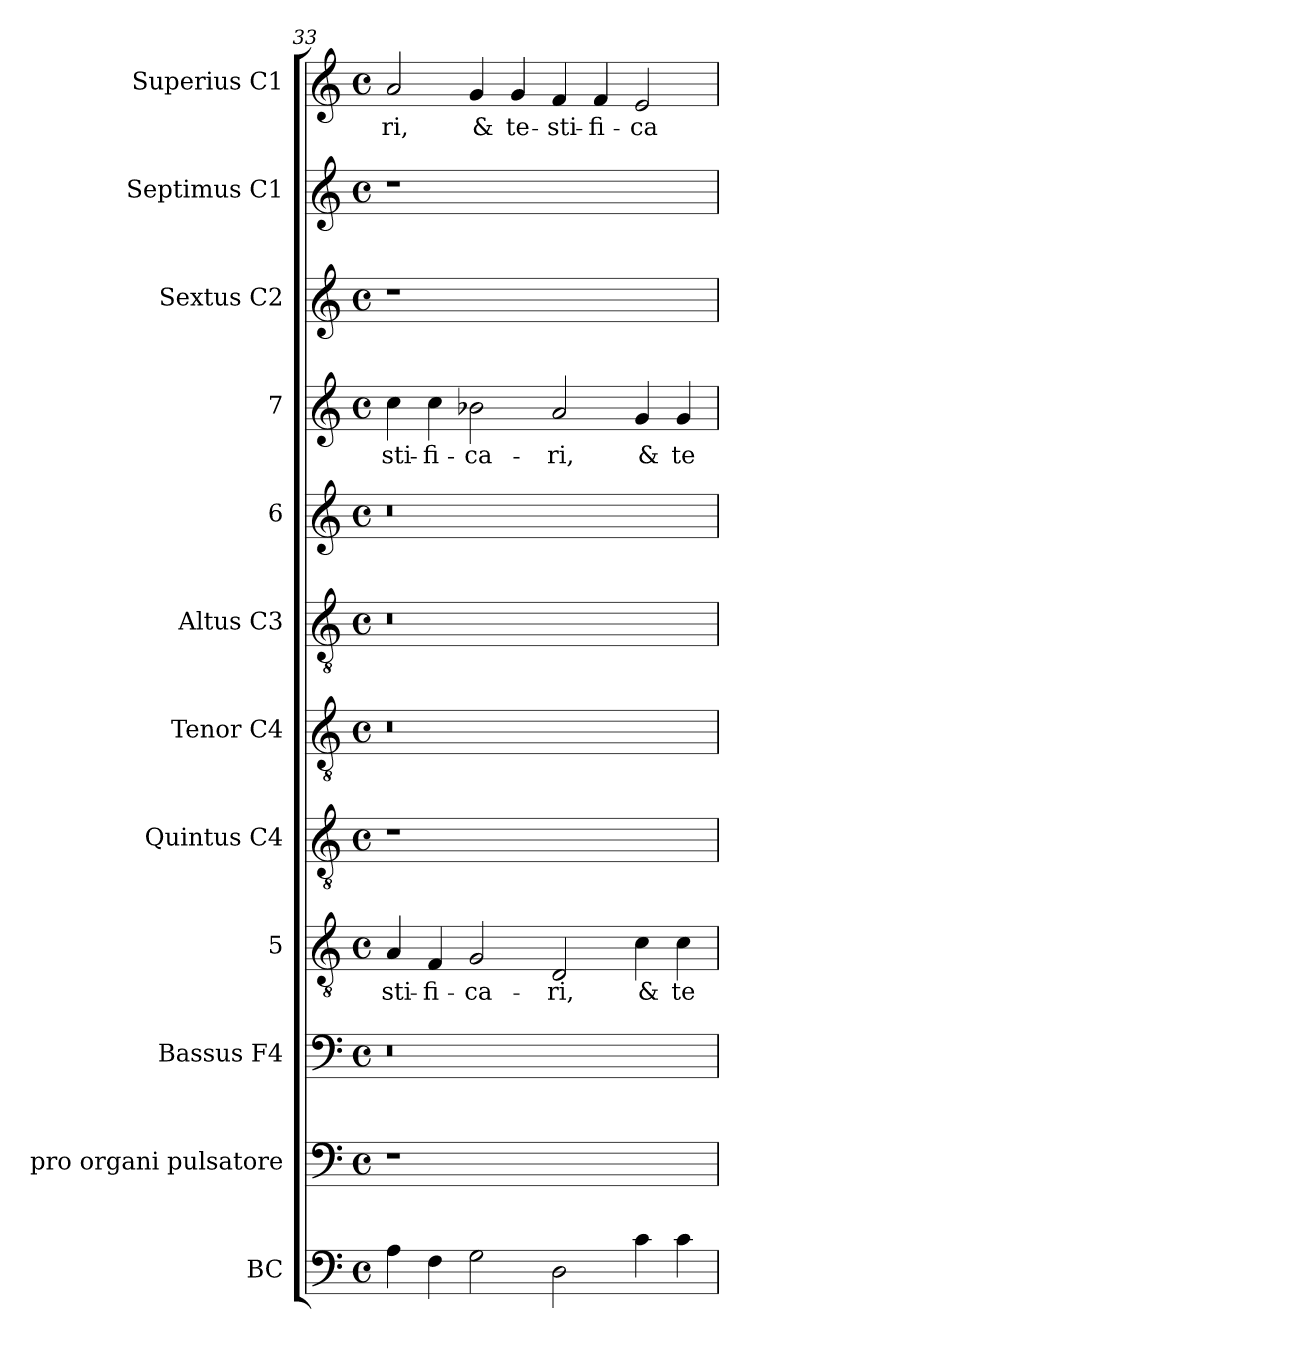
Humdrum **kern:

**kern	**text	**kern	**kern	**kern	**text	**kern	**kern	**kern	**kern	**kern	**text	**kern	**kern	**kern	**text
*part12	*part12	*part11	*part10	*part9	*part9	*part8	*part7	*part6	*part5	*part4	*part4	*part3	*part2	*part1	*part1
*staff12	*staff12	*staff11	*staff10	*staff9	*staff9	*staff8	*staff7	*staff6	*staff5	*staff4	*staff4	*staff3	*staff2	*staff1	*staff1
*I"BC	*	*I"pro organi  pulsatore	*I"Bassus  F4	*I"5	*	*I"Quintus  C4	*I"Tenor  C4	*I"Altus  C3	*I"6	*I"7	*	*I"Sextus  C2	*I"Septimus  C1	*I"Superius  C1	*
*I'BC	*	*	*I'B	*	*	*	*I'T	*I'A	*	*	*	*I'S	*	*I'S	*
*clefF4	*	*clefF4	*clefF4	*clefGv2	*	*clefGv2	*clefGv2	*clefGv2	*clefG2	*clefG2	*	*clefG2	*clefG2	*clefG2	*
*k[]	*	*k[]	*k[]	*k[]	*	*k[]	*k[]	*k[]	*k[]	*k[]	*	*k[]	*k[]	*k[]	*
*C:	*	*C:	*C:	*C:	*	*C:	*C:	*C:	*C:	*C:	*	*C:	*C:	*C:	*
*M4/4	*	*M4/4	*M4/4	*M4/4	*	*M4/4	*M4/4	*M4/4	*M4/4	*M4/4	*	*M4/4	*M4/4	*M4/4	*
*met(c)	*	*met(c)	*met(c)	*met(c)	*	*met(c)	*met(c)	*met(c)	*met(c)	*met(c)	*	*met(c)	*met(c)	*met(c)	*
=33	=33	=33	=33	=33	=33	=33	=33	=33	=33	=33	=33	=33	=33	=33	=33
!	!LO:LY:a:cj	!	!	!	!LO:LY:b:cj	!	!	!	!	!	!LO:LY:b:cj	!	!	!	!LO:LY:b:cj
4A\	.	1r	0r	4A/	-sti-	1r	0r	0r	0r	4cc\	-sti-	1r	1r	2a/	-ri,
!	!LO:LY:a:cj	!	!	!	!LO:LY:b:cj	!	!	!	!	!	!LO:LY:b:cj	!	!	!	!
4F\	.	.	.	4F/	-fi-	.	.	.	.	4cc\	-fi-	.	.	.	.
!	!LO:LY:a:cj	!	!	!	!LO:LY:b:cj	!	!	!	!	!	!LO:LY:b:cj	!	!	!	!LO:LY:b:cj
2G\	.	.	.	2G/	-ca-	.	.	.	.	2b-X\	-ca-	.	.	4g/	&
!	!	!	!	!	!	!	!	!	!	!	!	!	!	!	!LO:LY:b:cj
.	.	.	.	.	.	.	.	.	.	.	.	.	.	4g/	te-
!	!LO:LY:a:cj	!	!	!	!LO:LY:b:cj	!	!	!	!	!	!LO:LY:b:cj	!	!	!	!LO:LY:b:cj
2D\	.	1ryy	.	2D/	-ri,	1ryy	.	.	.	2a/	-ri,	1ryy	1ryy	4f/	-sti-
!	!	!	!	!	!	!	!	!	!	!	!	!	!	!	!LO:LY:b:cj
.	.	.	.	.	.	.	.	.	.	.	.	.	.	4f/	-fi-
!	!LO:LY:a:cj	!	!	!	!LO:LY:b:cj	!	!	!	!	!	!LO:LY:b:cj	!	!	!	!LO:LY:b:cj
4c\	.	.	.	4c\	&	.	.	.	.	4g/	&	.	.	2e/	-ca-
!	!LO:LY:a:cj	!	!	!	!LO:LY:b:cj	!	!	!	!	!	!LO:LY:b:cj	!	!	!	!
4c\	.	.	.	4c\	te-	.	.	.	.	4g/	te-	.	.	.	.
=	=	=	=	=	=	=	=	=	=	=	=	=	=	=	=
*-	*-	*-	*-	*-	*-	*-	*-	*-	*-	*-	*-	*-	*-	*-	*-
